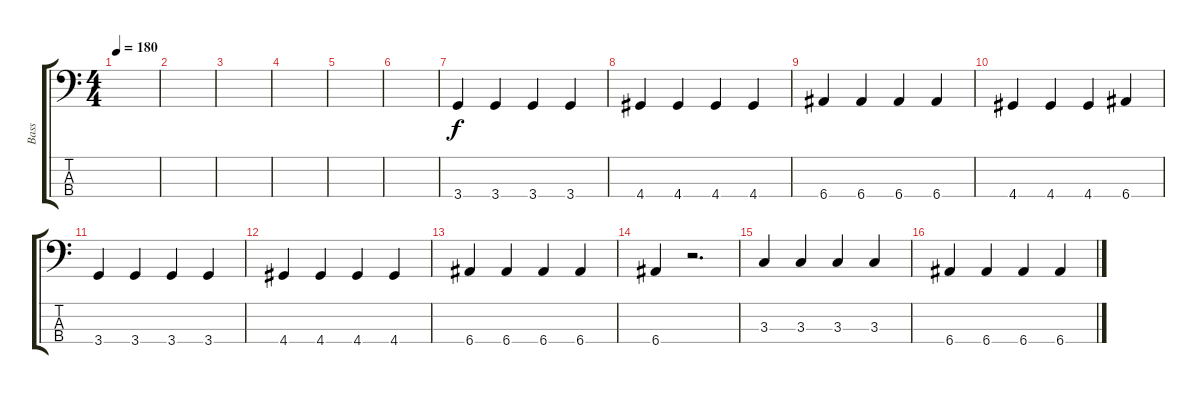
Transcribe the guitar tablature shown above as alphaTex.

\track ("Bass" "Bass") {instrument electricbassfinger}
\staff {score tabs}
\tuning (G2 D2 A1 E1) {hide}
\ts (4 4)
\tempo 180
\clef f4
\ks c
|
|
|
|
|
|
3.4.4 3.4.4 3.4.4 3.4.4 |
4.4.4 4.4.4 4.4.4 4.4.4 |
6.4.4 6.4.4 6.4.4 6.4.4 |
4.4.4 4.4.4 4.4.4 6.4.4 |
3.4.4 3.4.4 3.4.4 3.4.4 |
4.4.4 4.4.4 4.4.4 4.4.4 |
6.4.4 6.4.4 6.4.4 6.4.4 |
6.4.4 r.2{d} |
3.3.4 3.3.4 3.3.4 3.3.4 |
6.4.4 6.4.4 6.4.4 6.4.4
